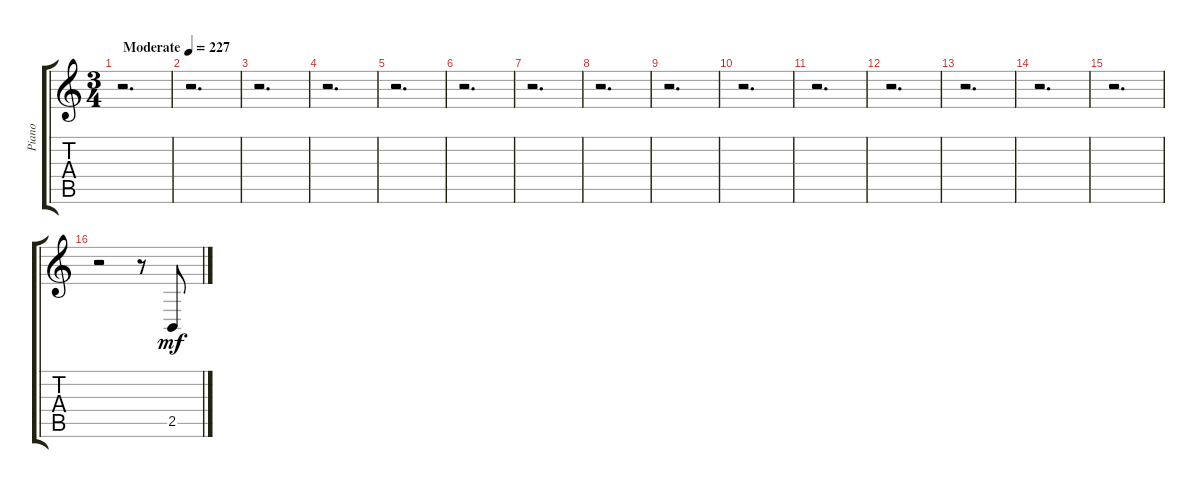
\track ("Piano" "Piano") {instrument acousticgrandpiano}
\staff {score tabs}
\tuning (E4 B3 G3 D3 A2 E2) {hide}
\ts (3 4)
\tempo (227 "Moderate")
\clef g2
\ks c
r.2{d dy mf instrument acousticgrandpiano} |
r.2{d} |
r.2{d} |
r.2{d} |
r.2{d} |
r.2{d} |
r.2{d} |
r.2{d} |
r.2{d} |
r.2{d} |
r.2{d} |
r.2{d} |
r.2{d} |
r.2{d} |
r.2{d} |
r.2 r.8 2.5.8
